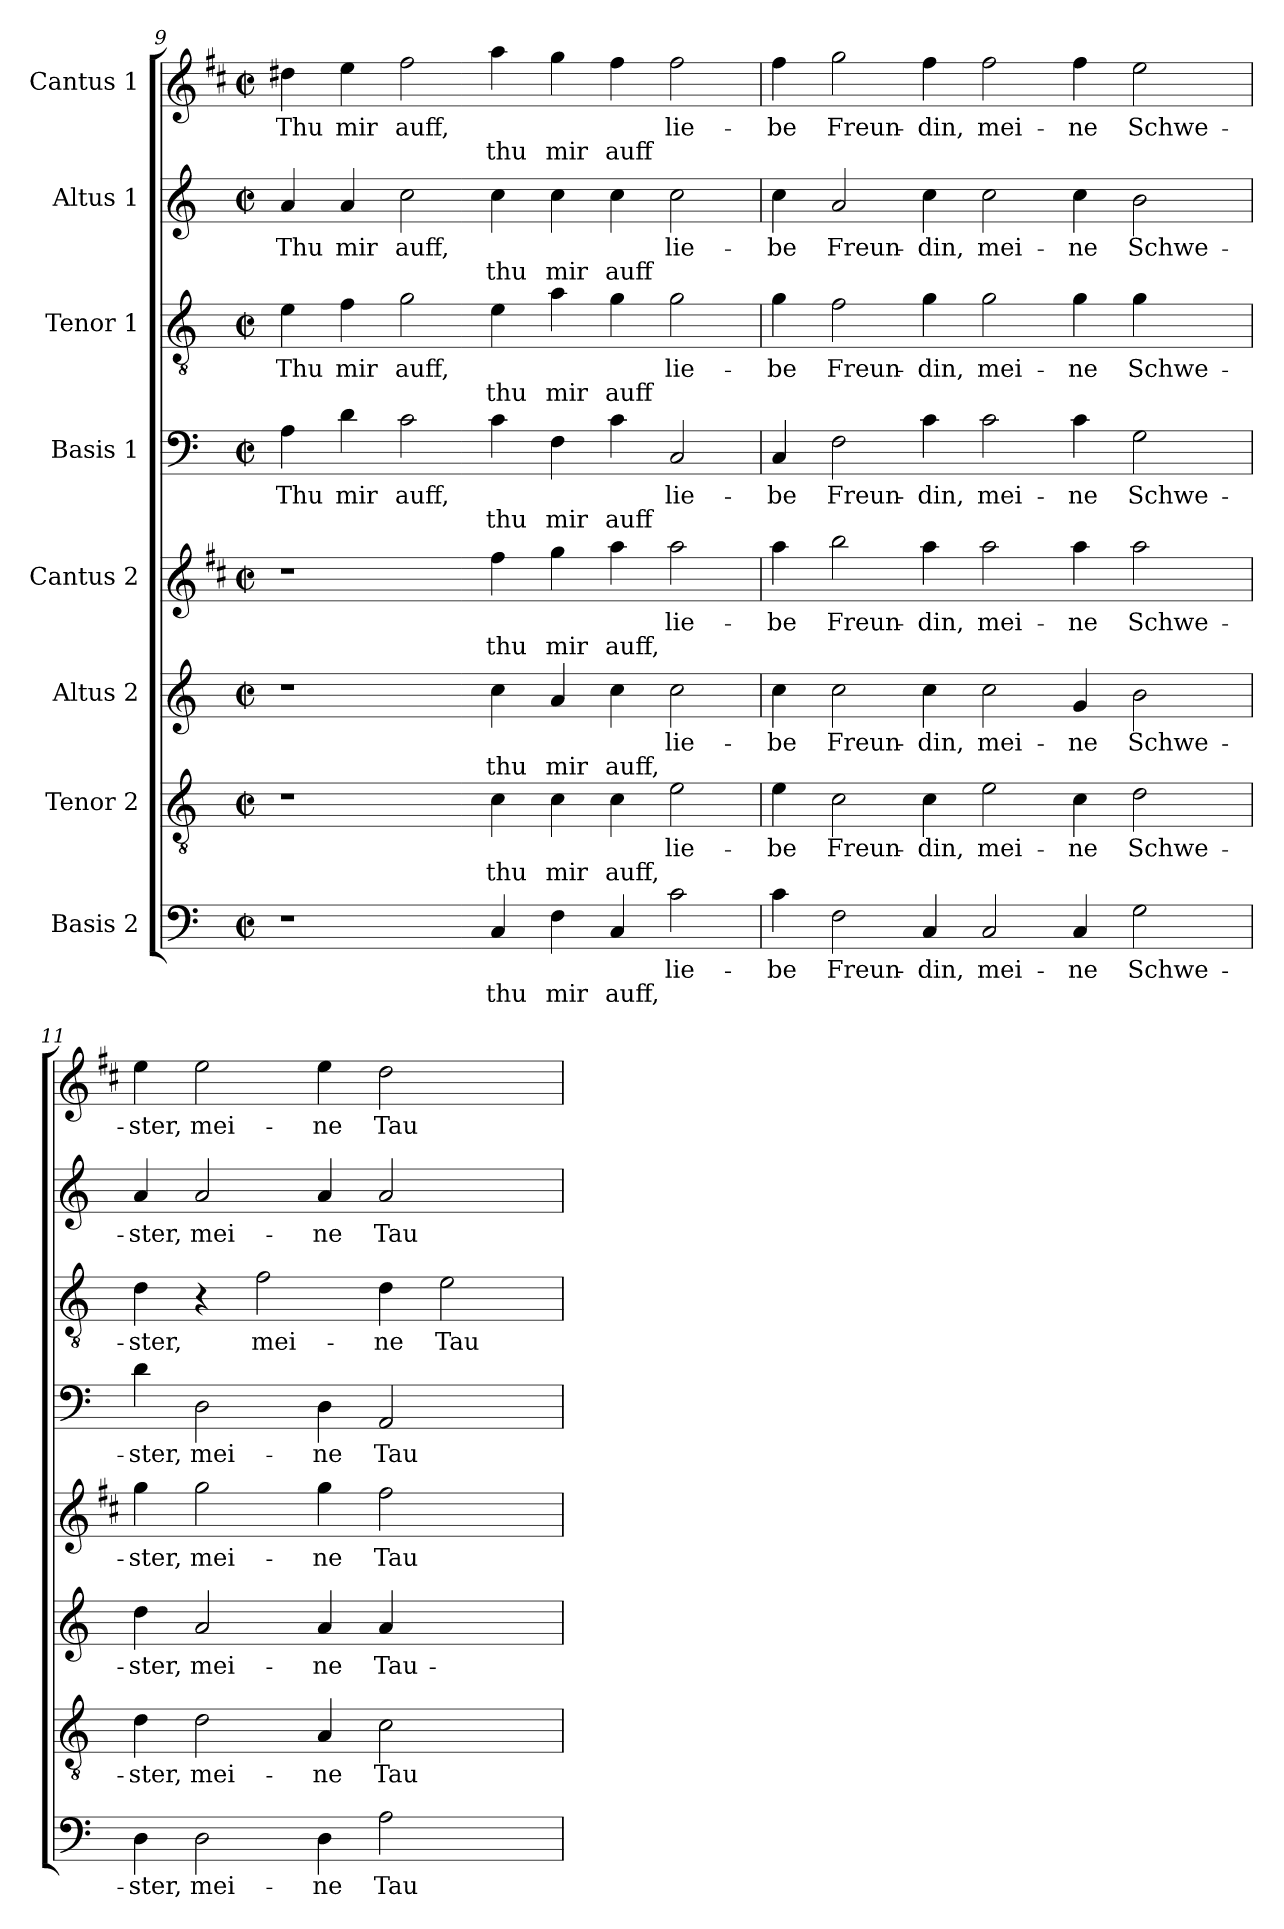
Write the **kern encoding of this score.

**kern	**text	**text	**kern	**text	**text	**kern	**text	**text	**kern	**text	**text	**kern	**text	**text	**kern	**text	**text	**kern	**text	**text	**kern	**text	**text
*part8	*part8	*part8	*part7	*part7	*part7	*part6	*part6	*part6	*part5	*part5	*part5	*part4	*part4	*part4	*part3	*part3	*part3	*part2	*part2	*part2	*part1	*part1	*part1
*staff8	*staff8	*staff8	*staff7	*staff7	*staff7	*staff6	*staff6	*staff6	*staff5	*staff5	*staff5	*staff4	*staff4	*staff4	*staff3	*staff3	*staff3	*staff2	*staff2	*staff2	*staff1	*staff1	*staff1
*I"Basis 2	*	*	*I"Tenor 2	*	*	*I"Altus 2	*	*	*I"Cantus 2	*	*	*I"Basis 1	*	*	*I"Tenor 1	*	*	*I"Altus 1	*	*	*I"Cantus 1	*	*
*clefF4	*	*	*clefGv2	*	*	*clefG2	*	*	*clefG2	*	*	*clefF4	*	*	*clefGv2	*	*	*clefG2	*	*	*clefG2	*	*
*	*	*	*	*	*	*	*	*	*ITrd1c2	*	*	*	*	*	*	*	*	*	*	*	*ITrd1c2	*	*
*k[]	*	*	*k[]	*	*	*k[]	*	*	*k[]	*	*	*k[]	*	*	*k[]	*	*	*k[]	*	*	*k[]	*	*
*C:	*	*	*C:	*	*	*C:	*	*	*C:	*	*	*C:	*	*	*C:	*	*	*C:	*	*	*C:	*	*
*M4/2	*	*	*M4/2	*	*	*M4/2	*	*	*M4/2	*	*	*M4/2	*	*	*M4/2	*	*	*M4/2	*	*	*M4/2	*	*
*met(c|)	*	*	*met(c|)	*	*	*met(c|)	*	*	*met(c|)	*	*	*met(c|)	*	*	*met(c|)	*	*	*met(c|)	*	*	*met(c|)	*	*
=9	=9	=9	=9	=9	=9	=9	=9	=9	=9	=9	=9	=9	=9	=9	=9	=9	=9	=9	=9	=9	=9	=9	=9
!	!	!	!	!	!	!	!	!	!	!	!	!	!LO:LY:b	!	!	!LO:LY:b	!	!	!LO:LY:b	!	!	!LO:LY:b	!
1r	.	.	1r	.	.	1r	.	.	1r	.	.	4A	Thu	.	4e	Thu	.	4a	Thu	.	4cc#X	Thu	.
!	!	!	!	!	!	!	!	!	!	!	!	!	!LO:LY:b	!	!	!LO:LY:b	!	!	!LO:LY:b	!	!	!LO:LY:b	!
.	.	.	.	.	.	.	.	.	.	.	.	4d	mir	.	4f	mir	.	4a	mir	.	4dd	mir	.
!	!	!	!	!	!	!	!	!	!	!	!	!	!LO:LY:b	!	!	!LO:LY:b	!	!	!LO:LY:b	!	!	!LO:LY:b	!
.	.	.	.	.	.	.	.	.	.	.	.	2c	auff,	.	2g	auff,	.	2cc	auff,	.	2ee	auff,	.
!	!	!LO:LY:b	!	!	!LO:LY:b	!	!	!LO:LY:b	!	!	!LO:LY:b	!	!	!LO:LY:b	!	!	!LO:LY:b	!	!	!LO:LY:b	!	!	!LO:LY:b
4C	.	thu	4c	.	thu	4cc	.	thu	4ee	.	thu	4c	.	thu	4e	.	thu	4cc	.	thu	4gg	.	thu
!	!	!LO:LY:b	!	!	!LO:LY:b	!	!	!LO:LY:b	!	!	!LO:LY:b	!	!	!LO:LY:b	!	!	!LO:LY:b	!	!	!LO:LY:b	!	!	!LO:LY:b
4F	.	mir	4c	.	mir	4a	.	mir	4ff	.	mir	4F	.	mir	4a	.	mir	4cc	.	mir	4ff	.	mir
!	!	!LO:LY:b	!	!	!LO:LY:b	!	!	!LO:LY:b	!	!	!LO:LY:b	!	!	!LO:LY:b	!	!	!LO:LY:b	!	!	!LO:LY:b	!	!	!LO:LY:b
4C	.	auff,	4c	.	auff,	4cc	.	auff,	4gg	.	auff,	4c	.	auff	4g	.	auff	4cc	.	auff	4ee	.	auff
!	!LO:LY:b	!	!	!LO:LY:b	!	!	!LO:LY:b	!	!	!LO:LY:b	!	!	!LO:LY:b	!	!	!LO:LY:b	!	!	!LO:LY:b	!	!	!LO:LY:b	!
2c	lie-	.	2e	lie-	.	2cc	lie-	.	2gg	lie-	.	2C	lie-	.	2g	lie-	.	2cc	lie-	.	2ee	lie-	.
=10	=10	=10	=10	=10	=10	=10	=10	=10	=10	=10	=10	=10	=10	=10	=10	=10	=10	=10	=10	=10	=10	=10	=10
!	!LO:LY:b	!	!	!LO:LY:b	!	!	!LO:LY:b	!	!	!LO:LY:b	!	!	!LO:LY:b	!	!	!LO:LY:b	!	!	!LO:LY:b	!	!	!LO:LY:b	!
4c	-be	.	4e	-be	.	4cc	-be	.	4gg	-be	.	4C	-be	.	4g	-be	.	4cc	-be	.	4ee	-be	.
!	!LO:LY:b	!	!	!LO:LY:b	!	!	!LO:LY:b	!	!	!LO:LY:b	!	!	!LO:LY:b	!	!	!LO:LY:b	!	!	!LO:LY:b	!	!	!LO:LY:b	!
2F	Freun-	.	2c	Freun-	.	2cc	Freun-	.	2aa	Freun-	.	2F	Freun-	.	2f	Freun-	.	2a	Freun-	.	2ff	Freun-	.
!	!LO:LY:b	!	!	!LO:LY:b	!	!	!LO:LY:b	!	!	!LO:LY:b	!	!	!LO:LY:b	!	!	!LO:LY:b	!	!	!LO:LY:b	!	!	!LO:LY:b	!
4C	-din,	.	4c	-din,	.	4cc	-din,	.	4gg	-din,	.	4c	-din,	.	4g	-din,	.	4cc	-din,	.	4ee	-din,	.
!	!LO:LY:b	!	!	!LO:LY:b	!	!	!LO:LY:b	!	!	!LO:LY:b	!	!	!LO:LY:b	!	!	!LO:LY:b	!	!	!LO:LY:b	!	!	!LO:LY:b	!
2C	mei-	.	2e	mei-	.	2cc	mei-	.	2gg	mei-	.	2c	mei-	.	2g	mei-	.	2cc	mei-	.	2ee	mei-	.
!	!LO:LY:b	!	!	!LO:LY:b	!	!	!LO:LY:b	!	!	!LO:LY:b	!	!	!LO:LY:b	!	!	!LO:LY:b	!	!	!LO:LY:b	!	!	!LO:LY:b	!
4C	-ne	.	4c	-ne	.	4g	-ne	.	4gg	-ne	.	4c	-ne	.	4g	-ne	.	4cc	-ne	.	4ee	-ne	.
!	!LO:LY:b	!	!	!LO:LY:b	!	!	!LO:LY:b	!	!	!LO:LY:b	!	!	!LO:LY:b	!	!	!LO:LY:b	!	!	!LO:LY:b	!	!	!LO:LY:b	!
2G	Schwe-	.	2d	Schwe-	.	2b	Schwe-	.	2gg	Schwe-	.	2G	Schwe-	.	4g	Schwe-	.	2b	Schwe-	.	2dd	Schwe-	.
.	.	.	.	.	.	.	.	.	.	.	.	.	.	.	4ryy	.	.	.	.	.	.	.	.
=11	=11	=11	=11	=11	=11	=11	=11	=11	=11	=11	=11	=11	=11	=11	=11	=11	=11	=11	=11	=11	=11	=11	=11
!	!LO:LY:b	!	!	!LO:LY:b	!	!	!LO:LY:b	!	!	!LO:LY:b	!	!	!LO:LY:b	!	!	!LO:LY:b	!	!	!LO:LY:b	!	!	!LO:LY:b	!
4D	-ster,	.	4d	-ster,	.	4dd	-ster,	.	4ff	-ster,	.	4d	-ster,	.	4d	-ster,	.	4a	-ster,	.	4dd	-ster,	.
!	!LO:LY:b	!	!	!LO:LY:b	!	!	!LO:LY:b	!	!	!LO:LY:b	!	!	!LO:LY:b	!	!	!	!	!	!LO:LY:b	!	!	!LO:LY:b	!
2D	mei-	.	2d	mei-	.	2a	mei-	.	2ff	mei-	.	2D	mei-	.	4r	.	.	2a	mei-	.	2dd	mei-	.
!	!	!	!	!	!	!	!	!	!	!	!	!	!	!	!	!LO:LY:b	!	!	!	!	!	!	!
.	.	.	.	.	.	.	.	.	.	.	.	.	.	.	2f	mei-	.	.	.	.	.	.	.
!	!LO:LY:b	!	!	!LO:LY:b	!	!	!LO:LY:b	!	!	!LO:LY:b	!	!	!LO:LY:b	!	!	!	!	!	!LO:LY:b	!	!	!LO:LY:b	!
4D	-ne	.	4A	-ne	.	4a	-ne	.	4ff	-ne	.	4D	-ne	.	.	.	.	4a	-ne	.	4dd	-ne	.
!	!LO:LY:b	!	!	!LO:LY:b	!	!	!LO:LY:b	!	!	!LO:LY:b	!	!	!LO:LY:b	!	!	!LO:LY:b	!	!	!LO:LY:b	!	!	!LO:LY:b	!
2A	Tau-	.	2c	Tau-	.	4a	Tau-	.	2ee	Tau-	.	2AA	Tau-	.	4d	-ne	.	2a	Tau-	.	2cc	Tau-	.
!	!	!	!	!	!	!	!LO:LY:b	!	!	!	!	!	!	!	!	!LO:LY:b	!	!	!	!	!	!	!
.	.	.	.	.	.	[4eyy	-be,_	.	.	.	.	.	.	.	2e	Tau-	.	.	.	.	.	.	.
4ryy	.	.	4ryy	.	.	4ryy	.	.	4ryy	.	.	4ryy	.	.	.	.	.	4ryy	.	.	4ryy	.	.
=	=	=	=	=	=	=	=	=	=	=	=	=	=	=	=	=	=	=	=	=	=	=	=
*-	*-	*-	*-	*-	*-	*-	*-	*-	*-	*-	*-	*-	*-	*-	*-	*-	*-	*-	*-	*-	*-	*-	*-
